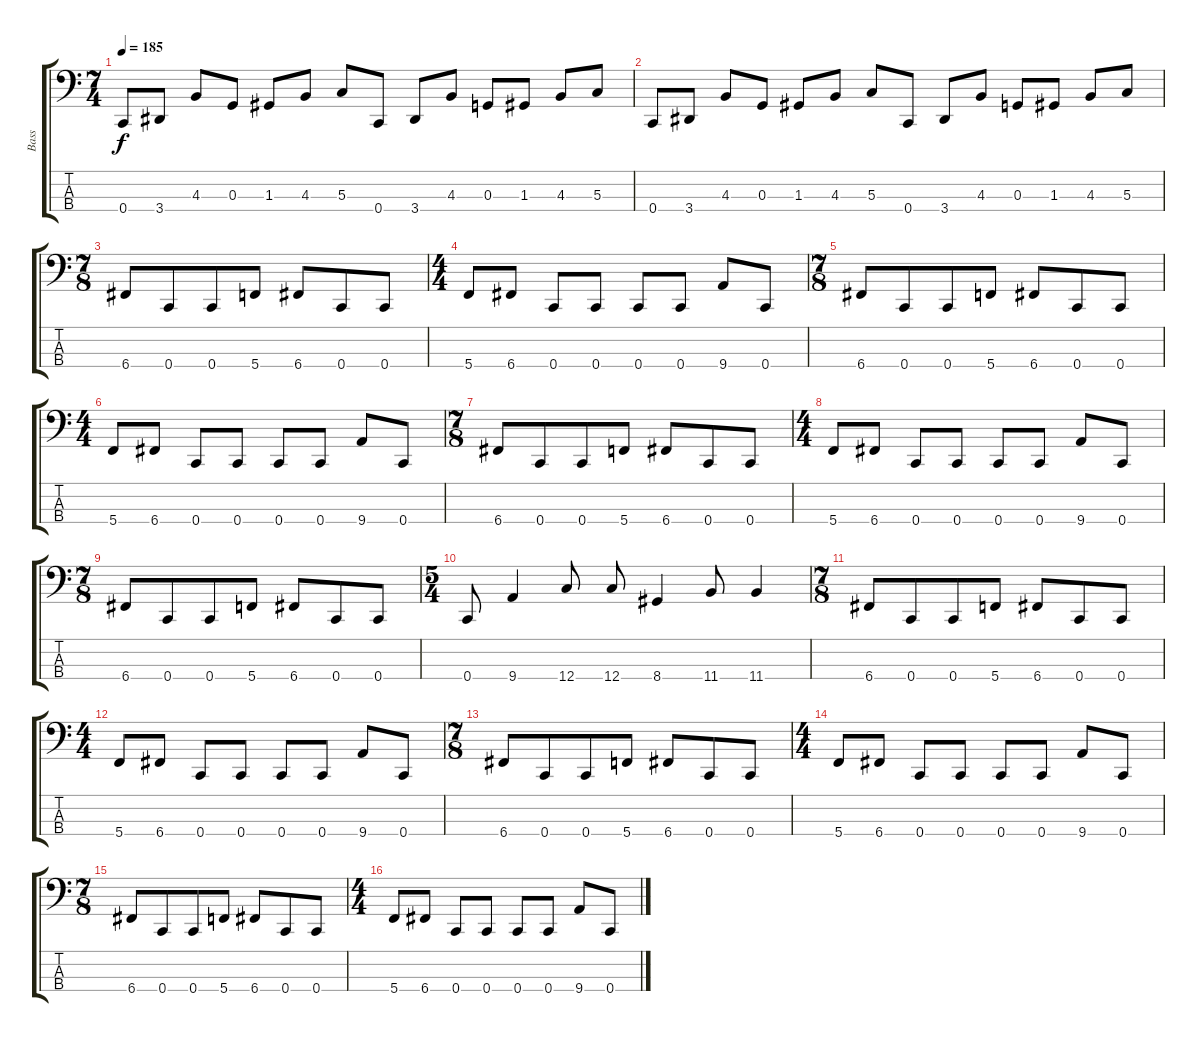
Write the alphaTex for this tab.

\track ("Bass" "Bass") {instrument electricbasspick}
\staff {score tabs}
\tuning (F2 C2 G1 C1) {hide}
\ts (7 4)
\tempo 185
\clef f4
\ks c
0.4.8{dy f} 3.4.8 4.3.8 0.3.8 1.3.8 4.3.8 5.3.8 0.4.8 3.4.8 4.3.8 0.3.8 1.3.8 4.3.8 5.3.8 |
0.4.8 3.4.8 4.3.8 0.3.8 1.3.8 4.3.8 5.3.8 0.4.8 3.4.8 4.3.8 0.3.8 1.3.8 4.3.8 5.3.8 |
\ts (7 8)
6.4.8 0.4.8 0.4.8 5.4.8 6.4.8 0.4.8 0.4.8 |
\ts (4 4)
5.4.8 6.4.8 0.4.8 0.4.8 0.4.8 0.4.8 9.4.8 0.4.8 |
\ts (7 8)
6.4.8 0.4.8 0.4.8 5.4.8 6.4.8 0.4.8 0.4.8 |
\ts (4 4)
5.4.8 6.4.8 0.4.8 0.4.8 0.4.8 0.4.8 9.4.8 0.4.8 |
\ts (7 8)
6.4.8 0.4.8 0.4.8 5.4.8 6.4.8 0.4.8 0.4.8 |
\ts (4 4)
5.4.8 6.4.8 0.4.8 0.4.8 0.4.8 0.4.8 9.4.8 0.4.8 |
\ts (7 8)
6.4.8 0.4.8 0.4.8 5.4.8 6.4.8 0.4.8 0.4.8 |
\ts (5 4)
0.4.8 9.4.4 12.4.8 12.4.8 8.4.4 11.4.8 11.4.4 |
\ts (7 8)
6.4.8 0.4.8 0.4.8 5.4.8 6.4.8 0.4.8 0.4.8 |
\ts (4 4)
5.4.8 6.4.8 0.4.8 0.4.8 0.4.8 0.4.8 9.4.8 0.4.8 |
\ts (7 8)
6.4.8 0.4.8 0.4.8 5.4.8 6.4.8 0.4.8 0.4.8 |
\ts (4 4)
5.4.8 6.4.8 0.4.8 0.4.8 0.4.8 0.4.8 9.4.8 0.4.8 |
\ts (7 8)
6.4.8 0.4.8 0.4.8 5.4.8 6.4.8 0.4.8 0.4.8 |
\ts (4 4)
5.4.8 6.4.8 0.4.8 0.4.8 0.4.8 0.4.8 9.4.8 0.4.8
